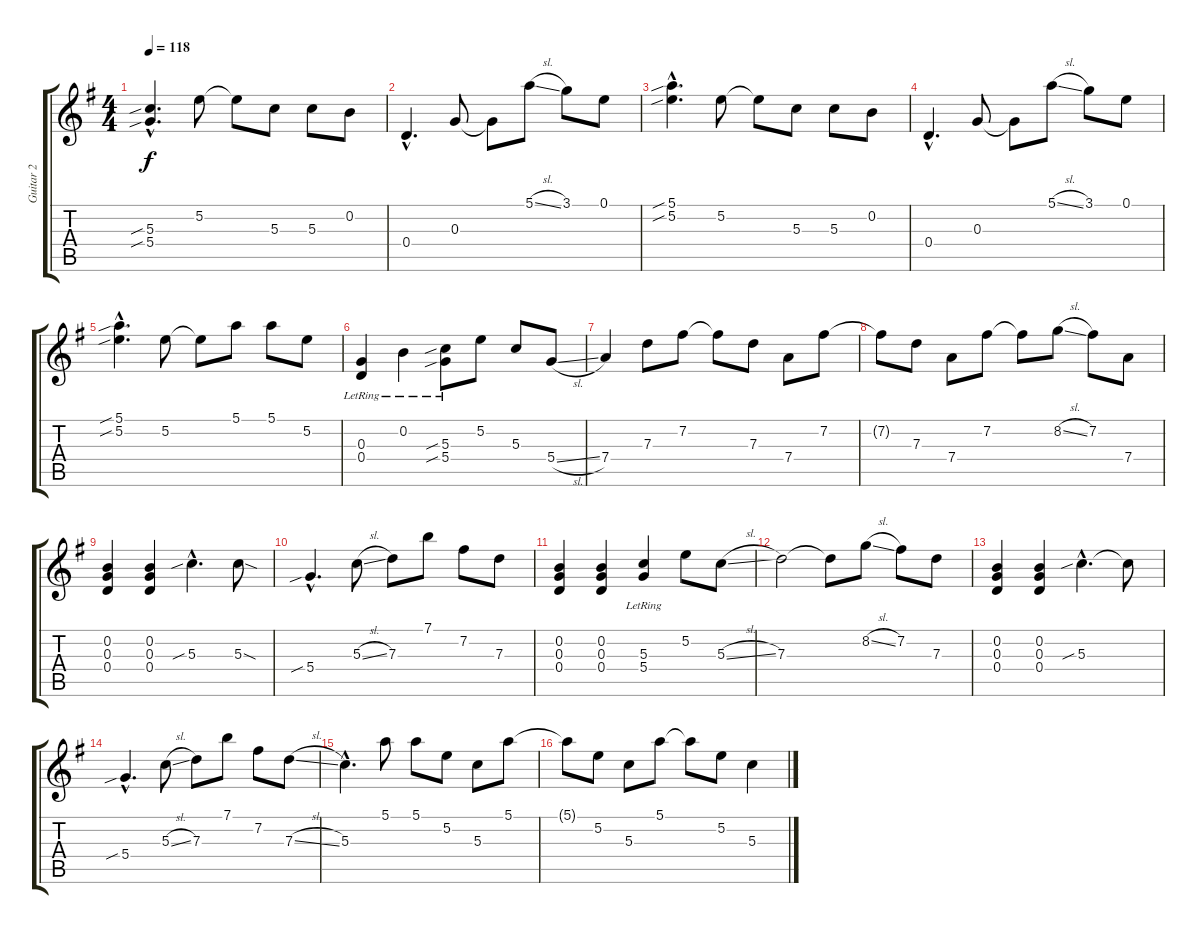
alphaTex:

\track ("Guitar 2" "Guitar 2") {instrument distortionguitar}
\staff {score tabs}
\tuning (E4 B3 G3 D3 G2 D2) {hide}
\ts (4 4)
\tempo 118
\clef g2
\ks g
(5.3{sib hac} 5.4{sib hac}).4{d dy f} 5.2.8 5.2{t}.8 5.3.8 5.3.8 0.2.8 |
0.4{hac}.4{d} 0.3.8 0.3{t}.8 5.1{sl}.8 3.1.8 0.1.8 |
(5.1{sib hac} 5.2{sib hac}).4{d} 5.2.8 5.2{t}.8 5.3.8 5.3.8 0.2.8 |
0.4{hac}.4{d} 0.3.8 0.3{t}.8 5.1{sl}.8 3.1.8 0.1.8 |
(5.1{sib hac} 5.2{sib hac}).4{d} 5.2.8 5.2{t}.8 5.1.8 5.1.8 5.2.8 |
(0.3{lr} 0.4{lr}).4 0.2{lr}.4 (5.3{sib lr} 5.4{sib lr}).8 5.2.8 5.3.8 5.4{sl}.8 |
7.4.4 7.3.8 7.2.8 7.2{t}.8 7.3.8 7.4.8 7.2.8 |
7.2{t}.8 7.3.8 7.4.8 7.2.8 7.2{t}.8 8.2{sl}.8 7.2.8 7.4.8 |
(0.2 0.3 0.4).4 (0.2 0.3 0.4).4 5.3{sib hac}.4{d} 5.3{sod}.8 |
5.4{sib hac}.4{d} 5.3{sl}.8 7.3.8 7.1.8 7.2.8 7.3.8 |
(0.2 0.3 0.4).4 (0.2 0.3 0.4).4 (5.3{lr} 5.4{lr}).4 5.2.8 5.3{sl}.8 |
7.3.2 7.3{t}.8 8.2{sl}.8 7.2.8 7.3.8 |
(0.2 0.3 0.4).4 (0.2 0.3 0.4).4 5.3{sib hac}.4{d} 5.3{t}.8 |
5.4{sib hac}.4{d} 5.3{sl}.8 7.3.8 7.1.8 7.2.8 7.3{sl}.8 |
5.3{hac}.4{d} 5.1.8 5.1.8 5.2.8 5.3.8 5.1.8 |
5.1{t}.8 5.2.8 5.3.8 5.1.8 5.1{t}.8 5.2.8 5.3.4
